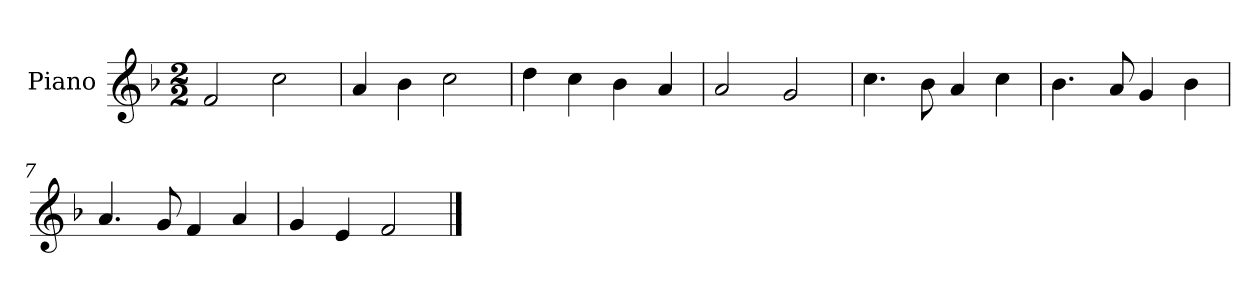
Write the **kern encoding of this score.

**kern
*part1
*staff1
*I"Piano
*I'Pno.
*clefG2
*k[b-]
*M2/2
*MM120
=1
2f/
2cc\
=2
4a/
4b-\
2cc\
=3
4dd\
4cc\
4b-\
4a/
=4
2a/
2g/
=5
4.cc\
8b-\
4a/
4cc\
=6
4.b-\
8a/
4g/
4b-\
=7
4.a/
8g/
4f/
4a/
=8
4g/
4e/
2f/
==
*-
